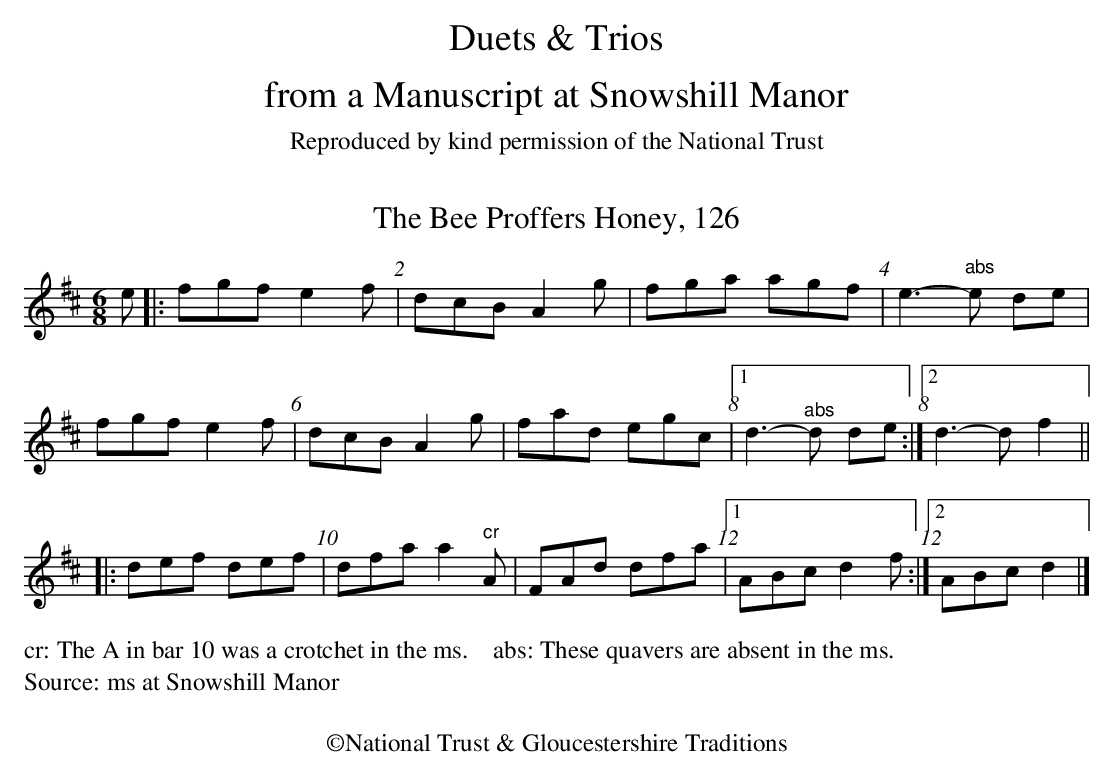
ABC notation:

X:1
T:The Bee Proffers Honey, 126
M:6/8
L:1/8
K:D
e|:fgf e2f|dcB A2g|fga agf|e3-"^abs"e de|
fgf e2f|dcB A2g|fad egc|1d3-"^abs"d de:|2\
d3-d f2||
|:def def|dfa a2"^cr"A|FAd dfa|1ABc d2f:|2\
ABc d2|]
